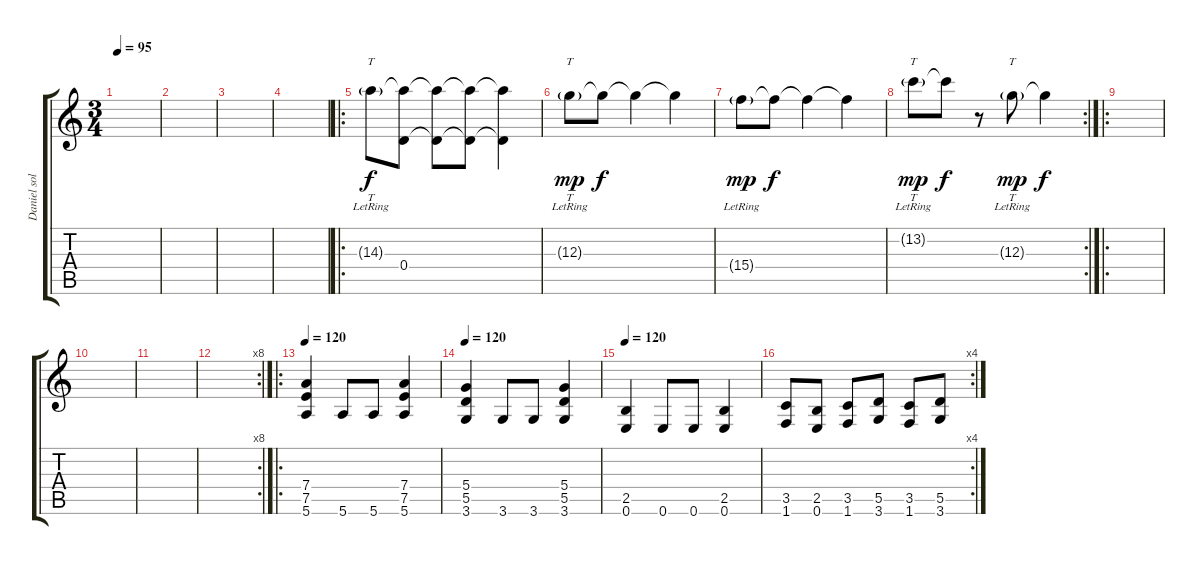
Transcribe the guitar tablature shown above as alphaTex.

\track ("Daniel solo" "Daniel sol") {instrument distortionguitar}
\staff {score tabs}
\tuning (E4 B3 G3 D3 A2 E2) {hide}
\ts (3 4)
\tempo 95
\clef g2
\ks c
|
|
|
|
\ro
14.3{g lr}.8{tt} (14.3{t} 0.4).8{dy f} (14.3{t} 0.4{t}).8 (14.3{t} 0.4{t}).8 (14.3{t} 0.4{t}).4 |
12.3{g lr}.8{tt dy mp} 12.3{t}.8{dy f} 12.3{t}.4 12.3{t}.4 |
15.4{g lr}.8{dy mp} 15.4{t}.8{dy f} 15.4{t}.4 15.4{t}.4 |
\rc 2
13.2{g lr}.8{tt dy mp} 13.2{t}.8{dy f} r.8 12.3{g lr}.8{tt dy mp} 12.3{t}.4{dy f} |
\ro
|
|
|
\rc 8
|
\ro
\tempo 120
(7.4 7.5 5.6).4 5.6.8 5.6.8 (7.4 7.5 5.6).4 |
\tempo 120
(5.4 5.5 3.6).4 3.6.8 3.6.8 (5.4 5.5 3.6).4 |
\tempo 120
(2.5 0.6).4 0.6.8 0.6.8 (2.5 0.6).4 |
\rc 4
(3.5 1.6).8 (2.5 0.6).8 (3.5 1.6).8 (5.5 3.6).8 (3.5 1.6).8 (5.5 3.6).8
